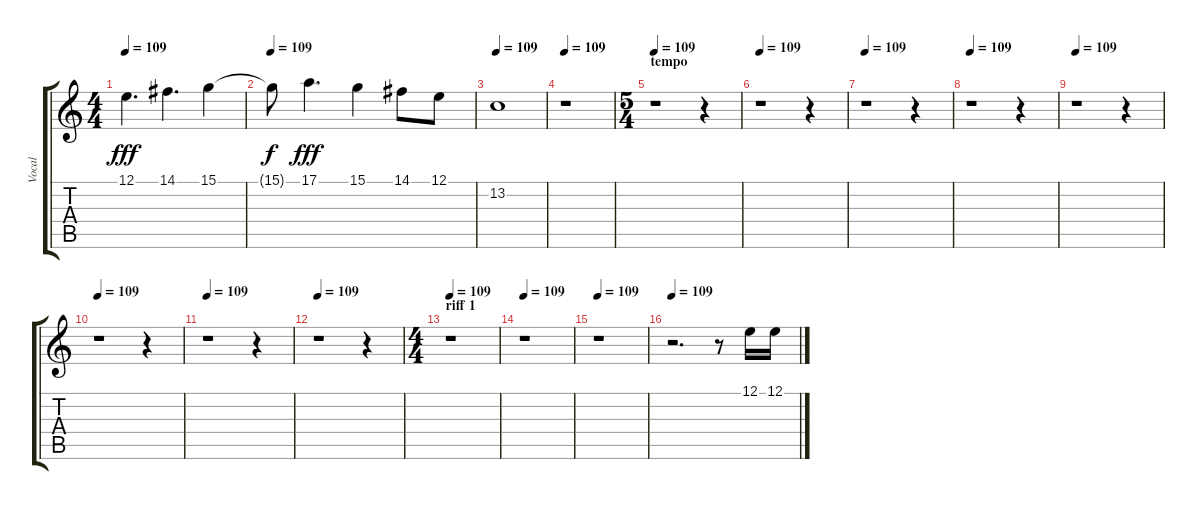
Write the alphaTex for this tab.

\track ("Vocal" "Vocal") {instrument choiraahs}
\staff {score tabs}
\tuning (E4 B3 G3 D3 A2 E2) {hide}
\ts (4 4)
\tempo 109
\clef g2
\ks c
12.1.4{d dy fff} 14.1.4{d} 15.1.4 |
\tempo 109
15.1{t}.8{dy f} 17.1.4{d dy fff} 15.1.4 14.1.8 12.1.8 |
\tempo 109
13.2.1 |
\tempo 109
r.1 |
\ts (5 4)
\section ("" "tempo")
\tempo 109
r.1 r.4 |
\tempo 109
r.1 r.4 |
\tempo 109
r.1 r.4 |
\tempo 109
r.1 r.4 |
\tempo 109
r.1 r.4 |
\tempo 109
r.1 r.4 |
\tempo 109
r.1 r.4 |
\tempo 109
r.1 r.4 |
\ts (4 4)
\section ("" "riff 1")
\tempo 109
r.1 |
\tempo 109
r.1 |
\tempo 109
r.1 |
\tempo 109
r.2{d} r.8 12.1.16 12.1.16
